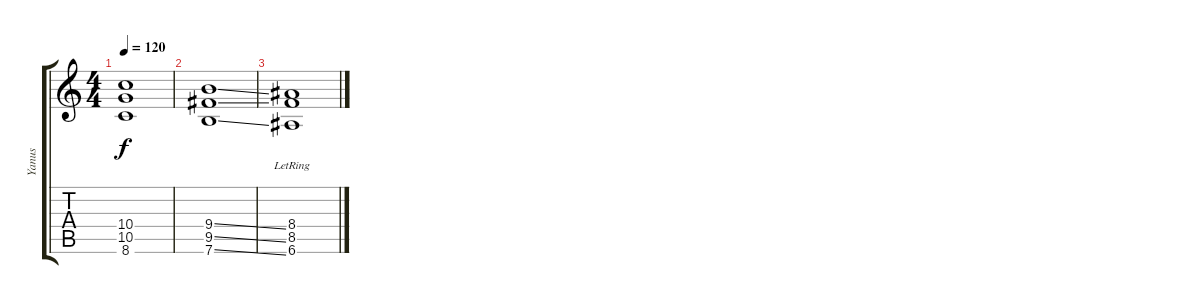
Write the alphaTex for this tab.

\track ("Yanus" "Yanus") {instrument distortionguitar}
\staff {score tabs}
\tuning (E4 B3 G3 D3 A2 E2) {hide}
\ts (4 4)
\tempo 120
\clef g2
\ks c
(10.4{t} 10.5{t} 8.6{t}).1{dy f} |
(9.4{ss} 9.5{ss} 7.6{ss}).1 |
(8.4{lr} 8.5{lr} 6.6{lr}).1
